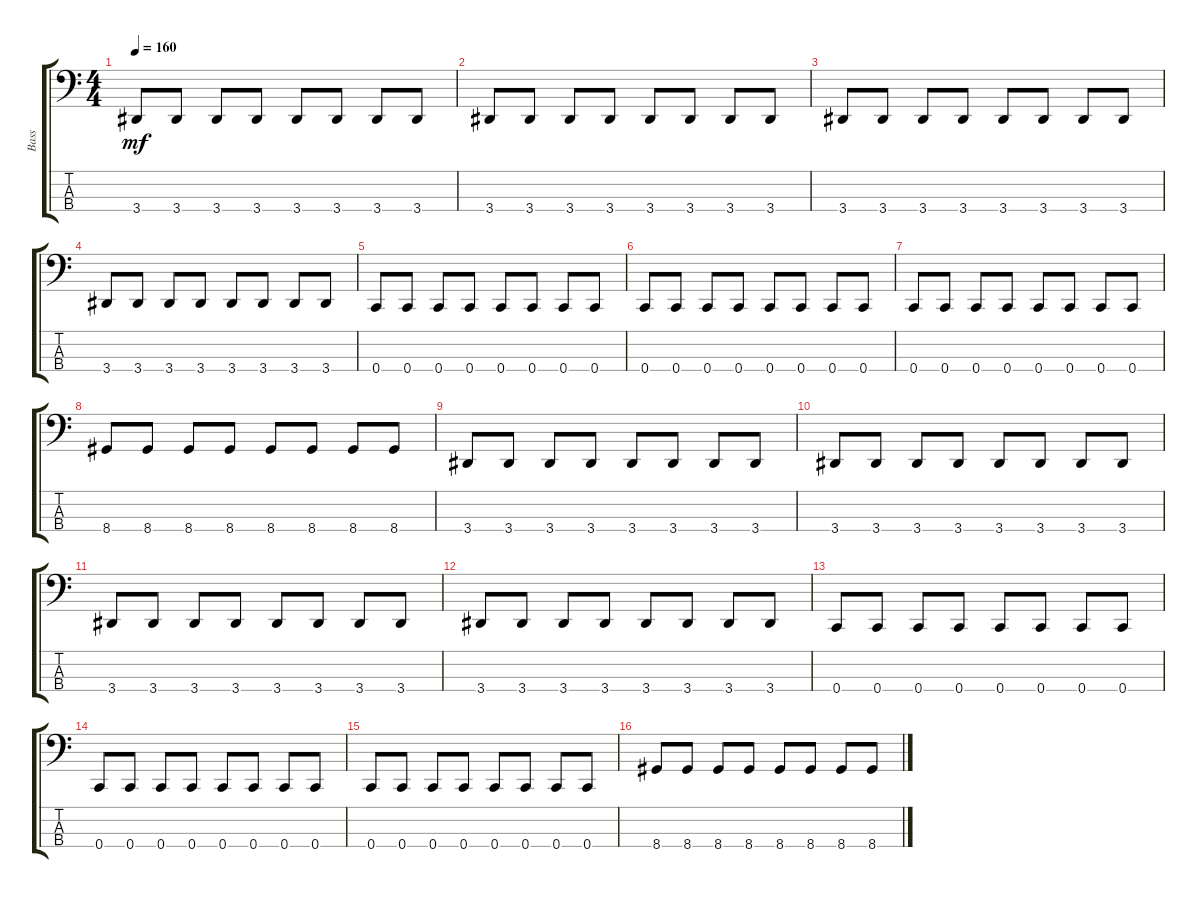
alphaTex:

\track ("Bass" "Bass") {instrument electricbasspick}
\staff {score tabs}
\tuning (F2 C2 G1 C1) {hide}
\ts (4 4)
\tempo 160
\clef f4
\ks c
3.4.8{dy mf} 3.4.8 3.4.8 3.4.8 3.4.8 3.4.8 3.4.8 3.4.8 |
3.4.8 3.4.8 3.4.8 3.4.8 3.4.8 3.4.8 3.4.8 3.4.8 |
3.4.8 3.4.8 3.4.8 3.4.8 3.4.8 3.4.8 3.4.8 3.4.8 |
3.4.8 3.4.8 3.4.8 3.4.8 3.4.8 3.4.8 3.4.8 3.4.8 |
0.4.8 0.4.8 0.4.8 0.4.8 0.4.8 0.4.8 0.4.8 0.4.8 |
0.4.8 0.4.8 0.4.8 0.4.8 0.4.8 0.4.8 0.4.8 0.4.8 |
0.4.8 0.4.8 0.4.8 0.4.8 0.4.8 0.4.8 0.4.8 0.4.8 |
8.4.8 8.4.8 8.4.8 8.4.8 8.4.8 8.4.8 8.4.8 8.4.8 |
3.4.8 3.4.8 3.4.8 3.4.8 3.4.8 3.4.8 3.4.8 3.4.8 |
3.4.8 3.4.8 3.4.8 3.4.8 3.4.8 3.4.8 3.4.8 3.4.8 |
3.4.8 3.4.8 3.4.8 3.4.8 3.4.8 3.4.8 3.4.8 3.4.8 |
3.4.8 3.4.8 3.4.8 3.4.8 3.4.8 3.4.8 3.4.8 3.4.8 |
0.4.8 0.4.8 0.4.8 0.4.8 0.4.8 0.4.8 0.4.8 0.4.8 |
0.4.8 0.4.8 0.4.8 0.4.8 0.4.8 0.4.8 0.4.8 0.4.8 |
0.4.8 0.4.8 0.4.8 0.4.8 0.4.8 0.4.8 0.4.8 0.4.8 |
8.4.8 8.4.8 8.4.8 8.4.8 8.4.8 8.4.8 8.4.8 8.4.8
